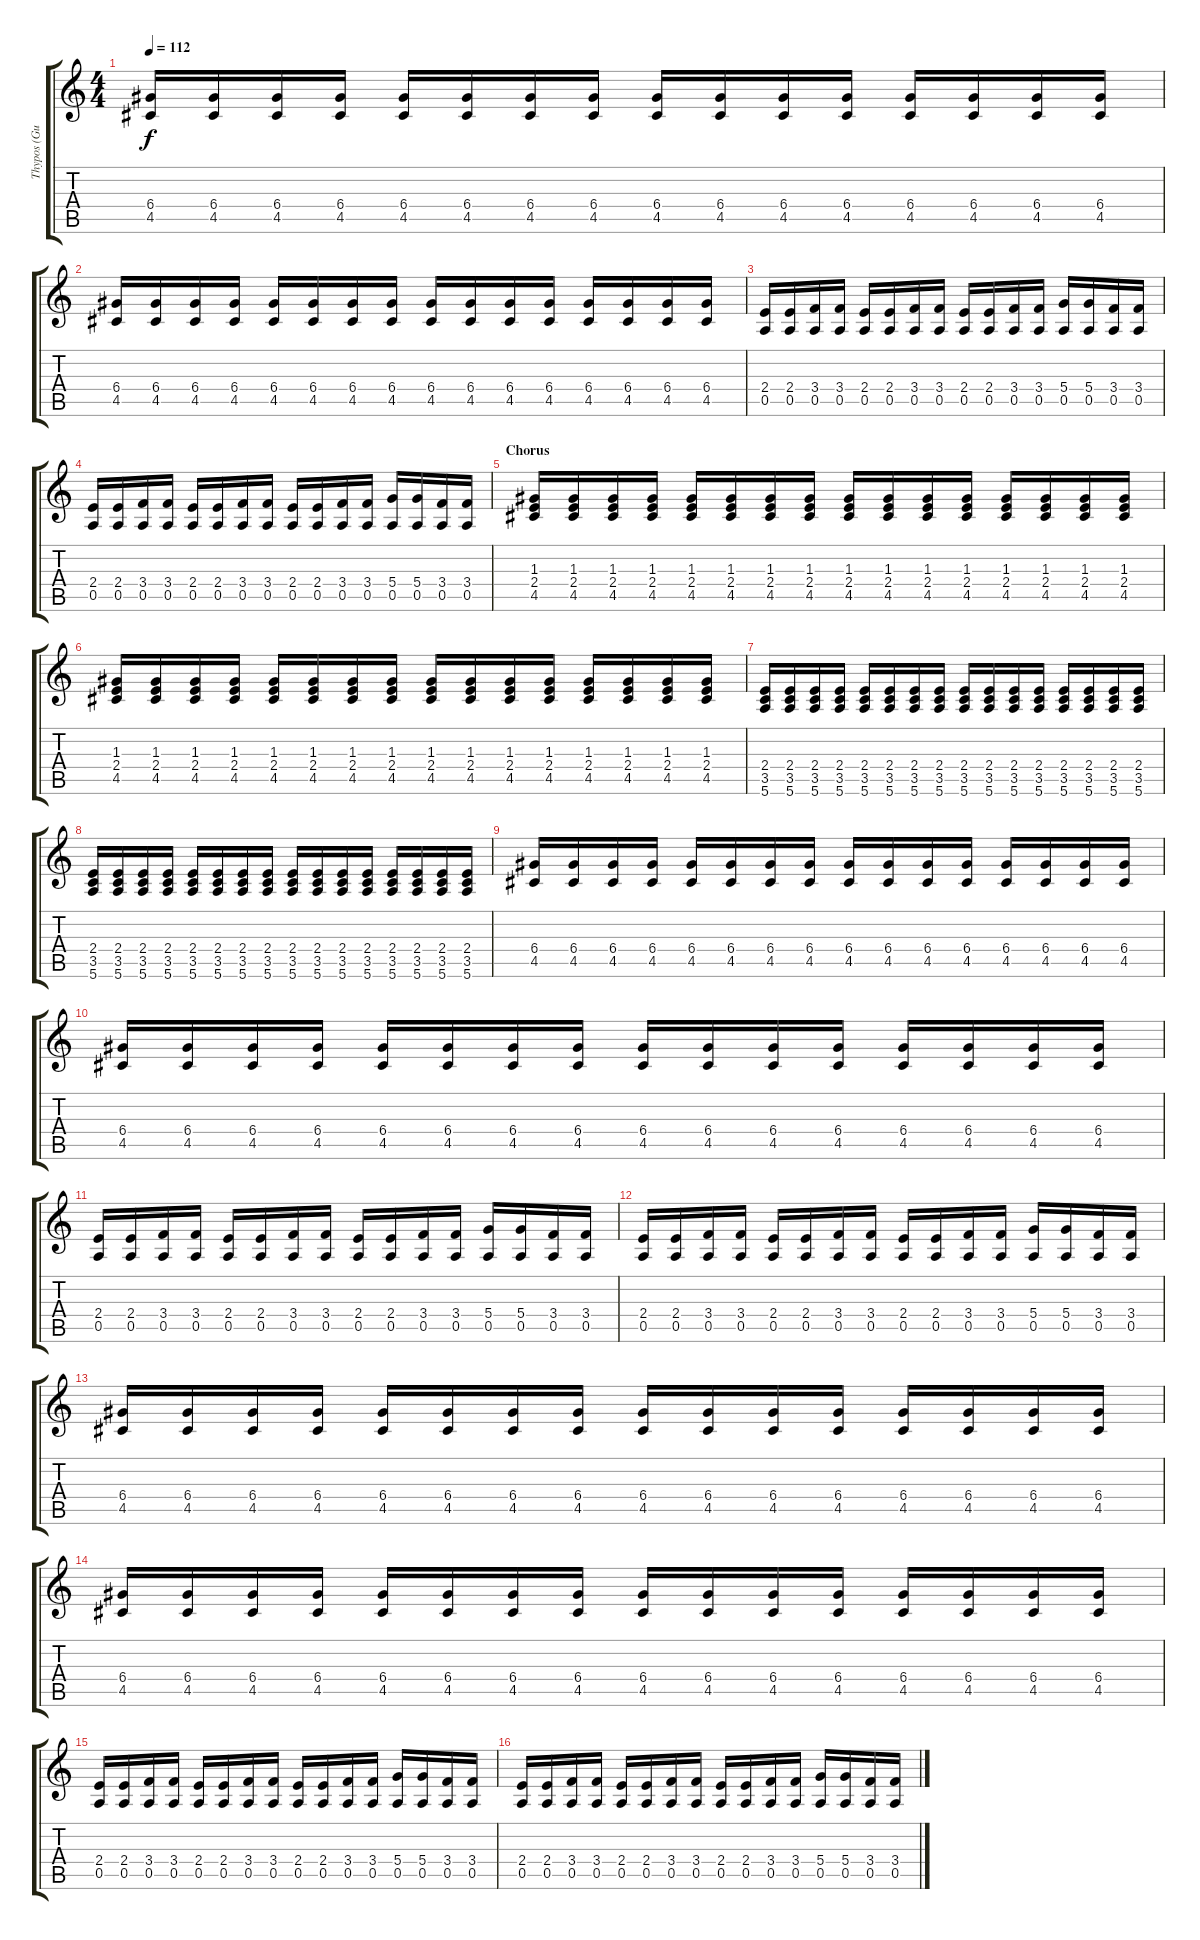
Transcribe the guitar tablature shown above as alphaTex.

\track ("Thypos (Guitar)" "Thypos (Gu") {instrument distortionguitar}
\staff {score tabs}
\tuning (E4 B3 G3 D3 A2 E2) {hide}
\ts (4 4)
\tempo 112
\clef g2
\ks c
(6.4 4.5).16{dy f} (6.4 4.5).16 (6.4 4.5).16 (6.4 4.5).16 (6.4 4.5).16 (6.4 4.5).16 (6.4 4.5).16 (6.4 4.5).16 (6.4 4.5).16 (6.4 4.5).16 (6.4 4.5).16 (6.4 4.5).16 (6.4 4.5).16 (6.4 4.5).16 (6.4 4.5).16 (6.4 4.5).16 |
(6.4 4.5).16 (6.4 4.5).16 (6.4 4.5).16 (6.4 4.5).16 (6.4 4.5).16 (6.4 4.5).16 (6.4 4.5).16 (6.4 4.5).16 (6.4 4.5).16 (6.4 4.5).16 (6.4 4.5).16 (6.4 4.5).16 (6.4 4.5).16 (6.4 4.5).16 (6.4 4.5).16 (6.4 4.5).16 |
(2.4 0.5).16 (2.4 0.5).16 (3.4 0.5).16 (3.4 0.5).16 (2.4 0.5).16 (2.4 0.5).16 (3.4 0.5).16 (3.4 0.5).16 (2.4 0.5).16 (2.4 0.5).16 (3.4 0.5).16 (3.4 0.5).16 (5.4 0.5).16 (5.4 0.5).16 (3.4 0.5).16 (3.4 0.5).16 |
(2.4 0.5).16 (2.4 0.5).16 (3.4 0.5).16 (3.4 0.5).16 (2.4 0.5).16 (2.4 0.5).16 (3.4 0.5).16 (3.4 0.5).16 (2.4 0.5).16 (2.4 0.5).16 (3.4 0.5).16 (3.4 0.5).16 (5.4 0.5).16 (5.4 0.5).16 (3.4 0.5).16 (3.4 0.5).16 |
\section ("" "Chorus")
(1.3 2.4 4.5).16 (1.3 2.4 4.5).16 (1.3 2.4 4.5).16 (1.3 2.4 4.5).16 (1.3 2.4 4.5).16 (1.3 2.4 4.5).16 (1.3 2.4 4.5).16 (1.3 2.4 4.5).16 (1.3 2.4 4.5).16 (1.3 2.4 4.5).16 (1.3 2.4 4.5).16 (1.3 2.4 4.5).16 (1.3 2.4 4.5).16 (1.3 2.4 4.5).16 (1.3 2.4 4.5).16 (1.3 2.4 4.5).16 |
(1.3 2.4 4.5).16 (1.3 2.4 4.5).16 (1.3 2.4 4.5).16 (1.3 2.4 4.5).16 (1.3 2.4 4.5).16 (1.3 2.4 4.5).16 (1.3 2.4 4.5).16 (1.3 2.4 4.5).16 (1.3 2.4 4.5).16 (1.3 2.4 4.5).16 (1.3 2.4 4.5).16 (1.3 2.4 4.5).16 (1.3 2.4 4.5).16 (1.3 2.4 4.5).16 (1.3 2.4 4.5).16 (1.3 2.4 4.5).16 |
(2.4 3.5 5.6).16 (2.4 3.5 5.6).16 (2.4 3.5 5.6).16 (2.4 3.5 5.6).16 (2.4 3.5 5.6).16 (2.4 3.5 5.6).16 (2.4 3.5 5.6).16 (2.4 3.5 5.6).16 (2.4 3.5 5.6).16 (2.4 3.5 5.6).16 (2.4 3.5 5.6).16 (2.4 3.5 5.6).16 (2.4 3.5 5.6).16 (2.4 3.5 5.6).16 (2.4 3.5 5.6).16 (2.4 3.5 5.6).16 |
(2.4 3.5 5.6).16 (2.4 3.5 5.6).16 (2.4 3.5 5.6).16 (2.4 3.5 5.6).16 (2.4 3.5 5.6).16 (2.4 3.5 5.6).16 (2.4 3.5 5.6).16 (2.4 3.5 5.6).16 (2.4 3.5 5.6).16 (2.4 3.5 5.6).16 (2.4 3.5 5.6).16 (2.4 3.5 5.6).16 (2.4 3.5 5.6).16 (2.4 3.5 5.6).16 (2.4 3.5 5.6).16 (2.4 3.5 5.6).16 |
(6.4 4.5).16 (6.4 4.5).16 (6.4 4.5).16 (6.4 4.5).16 (6.4 4.5).16 (6.4 4.5).16 (6.4 4.5).16 (6.4 4.5).16 (6.4 4.5).16 (6.4 4.5).16 (6.4 4.5).16 (6.4 4.5).16 (6.4 4.5).16 (6.4 4.5).16 (6.4 4.5).16 (6.4 4.5).16 |
(6.4 4.5).16 (6.4 4.5).16 (6.4 4.5).16 (6.4 4.5).16 (6.4 4.5).16 (6.4 4.5).16 (6.4 4.5).16 (6.4 4.5).16 (6.4 4.5).16 (6.4 4.5).16 (6.4 4.5).16 (6.4 4.5).16 (6.4 4.5).16 (6.4 4.5).16 (6.4 4.5).16 (6.4 4.5).16 |
(2.4 0.5).16 (2.4 0.5).16 (3.4 0.5).16 (3.4 0.5).16 (2.4 0.5).16 (2.4 0.5).16 (3.4 0.5).16 (3.4 0.5).16 (2.4 0.5).16 (2.4 0.5).16 (3.4 0.5).16 (3.4 0.5).16 (5.4 0.5).16 (5.4 0.5).16 (3.4 0.5).16 (3.4 0.5).16 |
(2.4 0.5).16 (2.4 0.5).16 (3.4 0.5).16 (3.4 0.5).16 (2.4 0.5).16 (2.4 0.5).16 (3.4 0.5).16 (3.4 0.5).16 (2.4 0.5).16 (2.4 0.5).16 (3.4 0.5).16 (3.4 0.5).16 (5.4 0.5).16 (5.4 0.5).16 (3.4 0.5).16 (3.4 0.5).16 |
(6.4 4.5).16 (6.4 4.5).16 (6.4 4.5).16 (6.4 4.5).16 (6.4 4.5).16 (6.4 4.5).16 (6.4 4.5).16 (6.4 4.5).16 (6.4 4.5).16 (6.4 4.5).16 (6.4 4.5).16 (6.4 4.5).16 (6.4 4.5).16 (6.4 4.5).16 (6.4 4.5).16 (6.4 4.5).16 |
(6.4 4.5).16 (6.4 4.5).16 (6.4 4.5).16 (6.4 4.5).16 (6.4 4.5).16 (6.4 4.5).16 (6.4 4.5).16 (6.4 4.5).16 (6.4 4.5).16 (6.4 4.5).16 (6.4 4.5).16 (6.4 4.5).16 (6.4 4.5).16 (6.4 4.5).16 (6.4 4.5).16 (6.4 4.5).16 |
(2.4 0.5).16 (2.4 0.5).16 (3.4 0.5).16 (3.4 0.5).16 (2.4 0.5).16 (2.4 0.5).16 (3.4 0.5).16 (3.4 0.5).16 (2.4 0.5).16 (2.4 0.5).16 (3.4 0.5).16 (3.4 0.5).16 (5.4 0.5).16 (5.4 0.5).16 (3.4 0.5).16 (3.4 0.5).16 |
(2.4 0.5).16 (2.4 0.5).16 (3.4 0.5).16 (3.4 0.5).16 (2.4 0.5).16 (2.4 0.5).16 (3.4 0.5).16 (3.4 0.5).16 (2.4 0.5).16 (2.4 0.5).16 (3.4 0.5).16 (3.4 0.5).16 (5.4 0.5).16 (5.4 0.5).16 (3.4 0.5).16 (3.4 0.5).16
